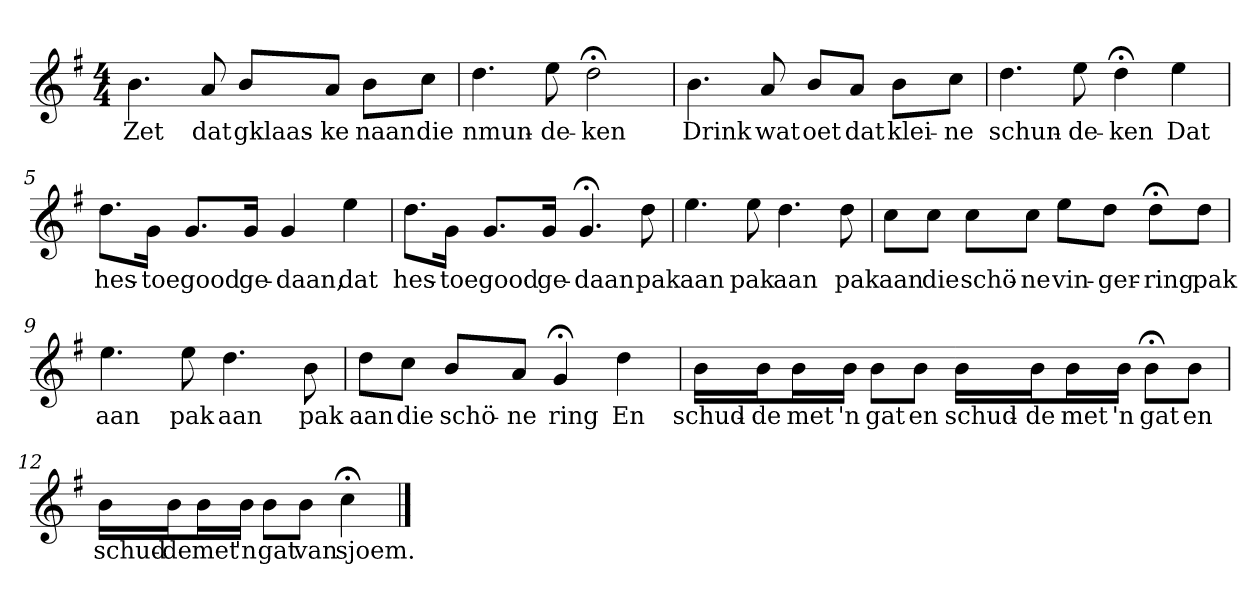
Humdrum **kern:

**kern	**text
*part1	*part1
*staff1	*staff1
*k[f#]	*
*G:	*
*M4/4	*
*MM120	*
=1	=1
4.b	Zet
8a	dat
8bL	gklaas-
8aJ	-ke
8bL	naan
8ccJ	die
=2	=2
4.dd	nmun-
8ee	-de-
2dd;<	-ken
=3	=3
4.b	Drink
8a	wat
8bL	oet
8aJ	dat
8bL	klei-
8ccJ	-ne
=4	=4
4.dd	schun-
8ee	-de-
4dd;<	-ken
4ee	Dat
=5	=5
8.ddL	hes-
16gJk	-toe
8.gL	good
16gJk	ge-
4g	-daan,
4ee	dat
=6	=6
8.ddL	hes-
16gJk	-toe
8.gL	good
16gJk	ge-
4.g;<	-daan
8dd	pak
=7	=7
4.ee	aan
8ee	pak
4.dd	aan
8dd	pak
=8	=8
8ccL	aan
8ccJ	die
8ccL	schö-
8ccJ	-ne
8eeL	vin-
8ddJ	-ger-
8dd;<L	-ring
8ddJ	pak
=9	=9
4.ee	aan
8ee	pak
4.dd	aan
8b	pak
=10	=10
8ddL	aan
8ccJ	die
8bL	schö-
8aJ	-ne
4g;<	ring
4dd	En
=11	=11
16bLL	schud-
16bJ	-de
16bL	met
16bJJ	'n
8bL	gat
8bJ	en
16bLL	schud-
16bJ	-de
16bL	met
16bJJ	'n
8b;<L	gat
8bJ	en
=12	=12
16bLL	schud-
16bJ	-de
16bL	met
16bJJ	'n
8bL	gat
8bJ	van
4cc;<	sjoem.
==	==
*-	*-
